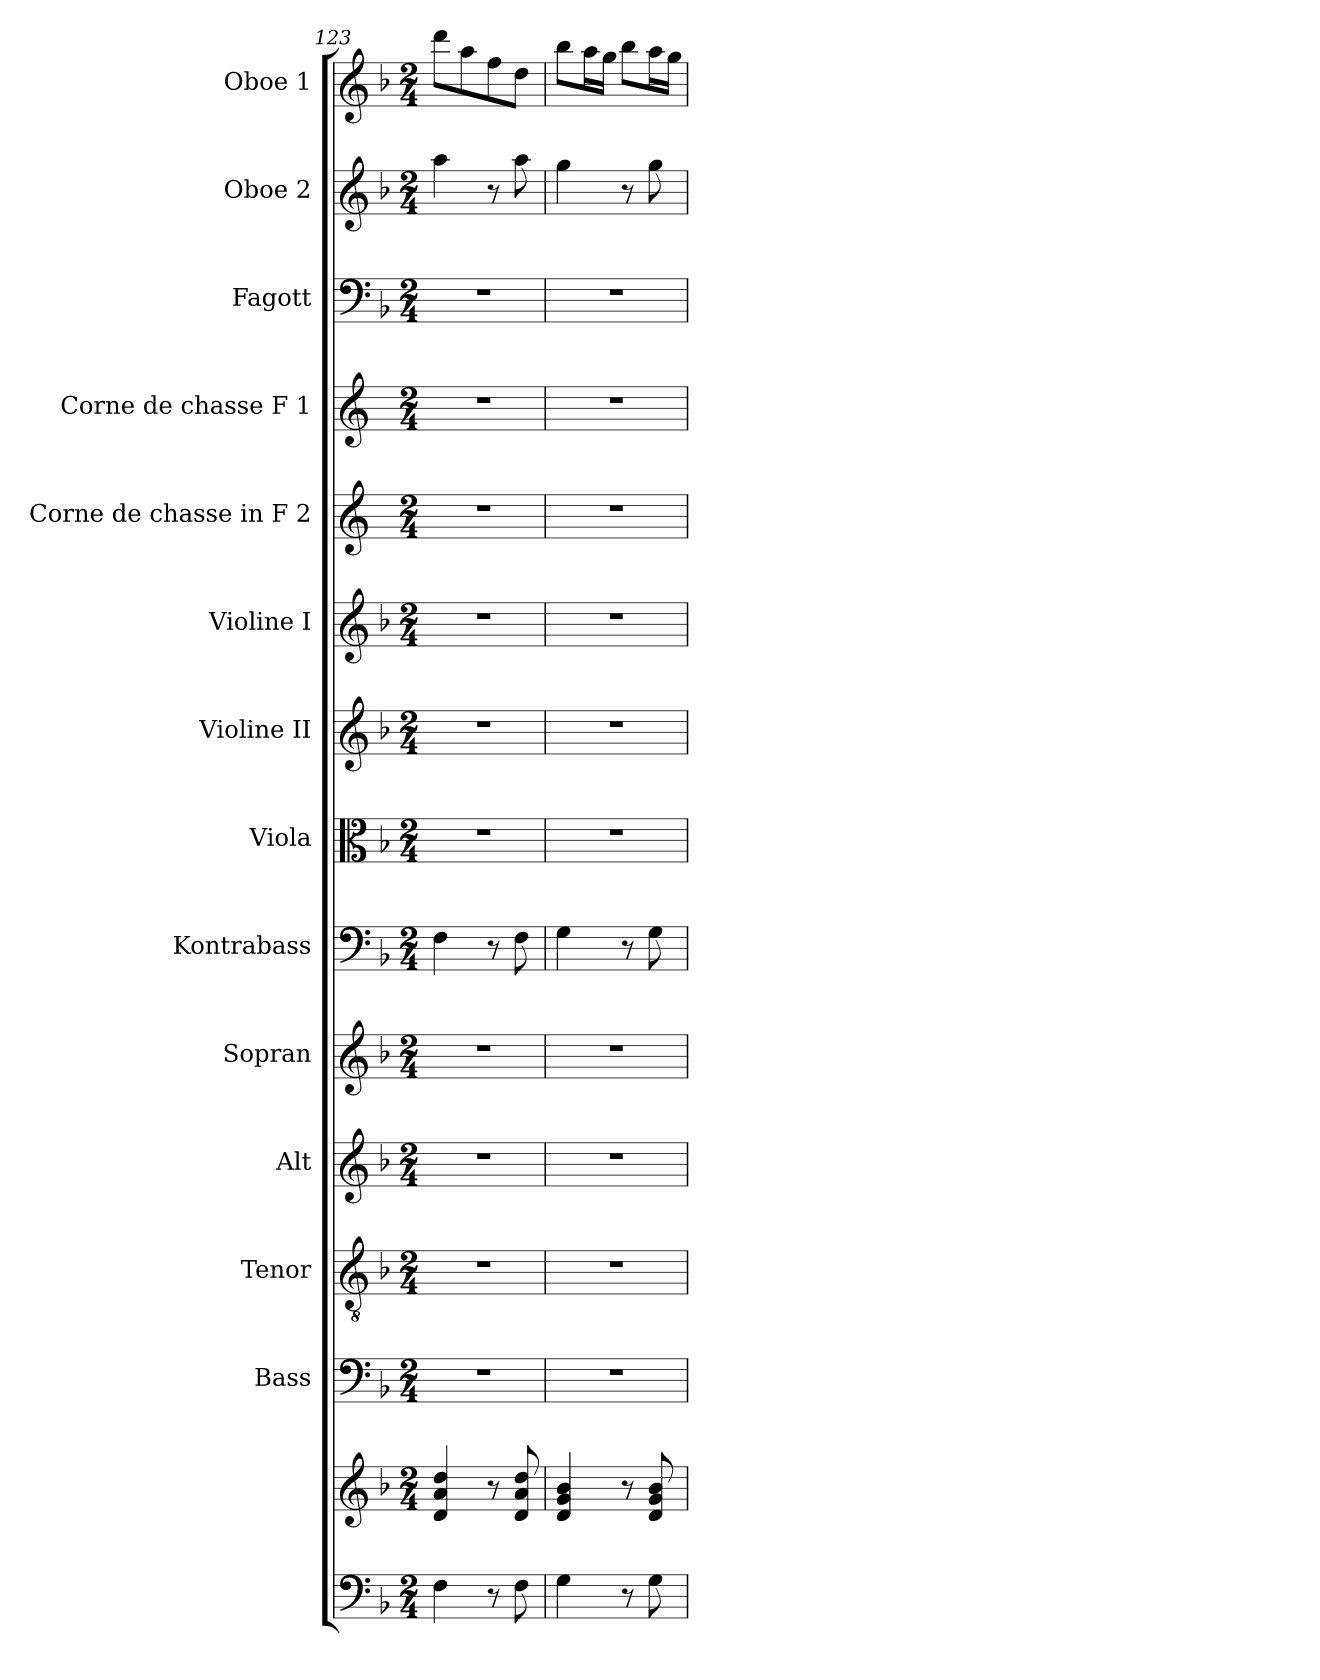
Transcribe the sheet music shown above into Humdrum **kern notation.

**kern	**kern	**kern	**kern	**kern	**kern	**kern	**kern	**kern	**kern	**kern	**kern	**kern	**kern	**kern
*part14	*part14	*part13	*part12	*part11	*part10	*part9	*part8	*part7	*part6	*part5	*part4	*part3	*part2	*part1
*staff15	*staff14	*staff13	*staff12	*staff11	*staff10	*staff9	*staff8	*staff7	*staff6	*staff5	*staff4	*staff3	*staff2	*staff1
*	*	*I"Bass	*I"Tenor	*I"Alt	*I"Sopran	*I"Kontrabass	*I"Viola	*I"Violine II	*I"Violine I	*I"Corne de chasse in F 2	*I"Corne de chasse F 1	*I"Fagott	*I"Oboe 2	*I"Oboe 1
*	*	*I'B.	*I'T.	*I'A.	*I'S.	*I'Kb.	*I'Vla.	*I'Vl. II	*I'Vl. I	*	*	*I'Fg.	*I'Ob. 2	*I'Ob. 1
*clefF4	*clefG2	*clefF4	*clefGv2	*clefG2	*clefG2	*clefF4	*clefC3	*clefG2	*clefG2	*clefG2	*clefG2	*clefF4	*clefG2	*clefG2
*	*	*	*	*	*	*ITrd7c12	*	*	*	*ITrd4c7	*ITrd4c7	*	*	*
*k[b-]	*k[b-]	*k[b-]	*k[b-]	*k[b-]	*k[b-]	*k[b-]	*k[b-]	*k[b-]	*k[b-]	*k[b-]	*k[b-]	*k[b-]	*k[b-]	*k[b-]
*F:	*F:	*F:	*F:	*F:	*F:	*F:	*F:	*F:	*F:	*F:	*F:	*F:	*F:	*F:
*M2/4	*M2/4	*M2/4	*M2/4	*M2/4	*M2/4	*M2/4	*M2/4	*M2/4	*M2/4	*M2/4	*M2/4	*M2/4	*M2/4	*M2/4
=123	=123	=123	=123	=123	=123	=123	=123	=123	=123	=123	=123	=123	=123	=123
4F\	4d/ 4a/ 4dd/	2r	2r	2r	2r	4FF\	2r	2r	2r	2r	2r	2r	4aa\	8ddd\L
.	.	.	.	.	.	.	.	.	.	.	.	.	.	8aa\
8r	8r	.	.	.	.	8r	.	.	.	.	.	.	8r	8ff\
8F\	8d/ 8a/ 8dd/	.	.	.	.	8FF\	.	.	.	.	.	.	8aa\	8dd\J
=124	=124	=124	=124	=124	=124	=124	=124	=124	=124	=124	=124	=124	=124	=124
4G\	4d/ 4g/ 4b-/	2r	2r	2r	2r	4GG\	2r	2r	2r	2r	2r	2r	4gg\	8bb-\L
.	.	.	.	.	.	.	.	.	.	.	.	.	.	16aa\L
.	.	.	.	.	.	.	.	.	.	.	.	.	.	16gg\JJ
8r	8r	.	.	.	.	8r	.	.	.	.	.	.	8r	8bb-\L
8G\	8d/ 8g/ 8b-/	.	.	.	.	8GG\	.	.	.	.	.	.	8gg\	16aa\L
.	.	.	.	.	.	.	.	.	.	.	.	.	.	16gg\JJ
=	=	=	=	=	=	=	=	=	=	=	=	=	=	=
*-	*-	*-	*-	*-	*-	*-	*-	*-	*-	*-	*-	*-	*-	*-
